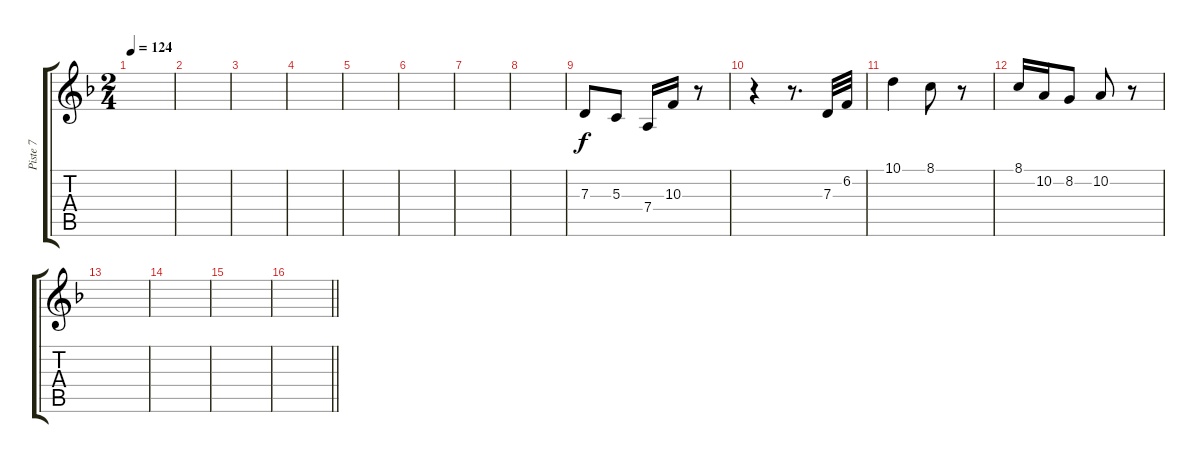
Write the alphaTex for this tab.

\track ("Piste 7" "Piste 7") {instrument shakuhachi}
\staff {score tabs}
\tuning (E4 B3 G3 D3 A2 E2) {hide}
\ts (2 4)
\tempo 124
\clef g2
\ks dminor
|
|
|
|
|
|
|
|
7.3.8{volume 8 balance 16 instrument blownbottle} 5.3.8 7.4.16 10.3.16 r.8 |
r.4 r.8{d} 7.3.32 6.2.32 |
10.1.4 8.1.8 r.8 |
8.1.16 10.2.16 8.2.8 10.2.8 r.8 |
|
|
|
\barLineRight lightlight
